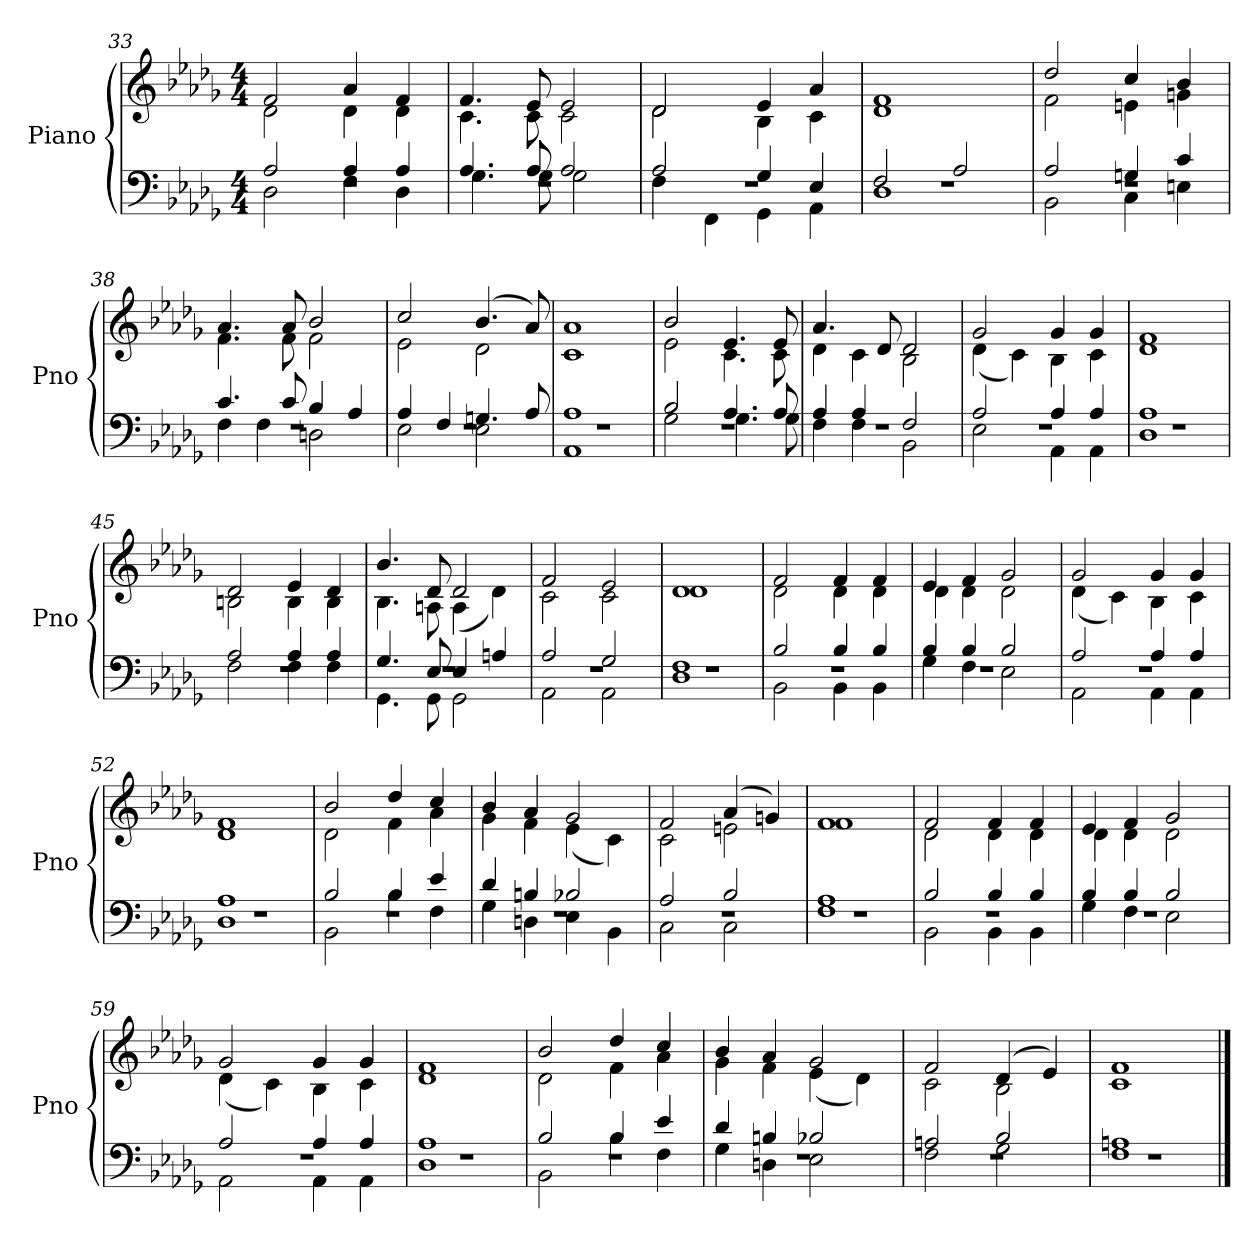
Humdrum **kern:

**kern	**kern
*part1	*part1
*staff2	*staff1
*I"Piano	*
*I'Pno	*
!!LO:LB:g=z
*clefF4	*clefG2
*k[b-e-a-d-g-]	*k[b-e-a-d-g-]
*D-:	*D-:
*M4/4	*M4/4
=33	=33
*^	*^
*	*^	*	*
1r	2A-/	2D-\	2f/	2d-\
.	4A-/	4F\	4a-/	4d-\
.	4A-/	4D-\	4f/	4d-\
=34	=34	=34	=34	=34
1r	4.A-/	4.G-\	4.f/	4.c\
.	8A-/	8G-\	8e-/	8c\
.	2A-/	2G-\	2e-/	2c\
=35	=35	=35	=35	=35
1r	2A-/	4F\	2d-/	2d-\
.	.	4FF\	.	.
.	4G-/	4GG-\	4e-/	4B-\
.	4E-/	4AA-\	4a-/	4c\
=36	=36	=36	=36	=36
1r	2F/	1D-	1f	1d-
.	2A-/	.	.	.
=37	=37	=37	=37	=37
1r	2A-/	2BB-\	2dd-/	2f\
.	4Gn/	4C\	4cc/	4en\
.	4c/	4En\	4b-/	4gn\
=38	=38	=38	=38	=38
1r	4.c/	4F\	4.a-/	4.f\
.	.	4F\	.	.
.	8c/	.	8a-/	8f\
.	4B-/	2Dn\	2b-/	2f\
.	4A-/	.	.	.
!!LO:LB:g=z	!!
=39	=39	=39	=39	=39
1r	4A-/	2E-\	2cc/	2e-\
.	4F/	.	.	.
.	4.Gn/	2E-\	(4.b-/	2d-\
.	8A-/	.	8a-/)	.
=40	=40	=40	=40	=40
1r	1A-	1AA-	1a-	1c
=41	=41	=41	=41	=41
1r	2B-/	2G-\	2b-/	2e-\
.	4.A-/	4.G-\	4.e-/	4.c\
.	8A-/	8G-\	8e-/	8c\
=42	=42	=42	=42	=42
1r	4A-/	4F\	4.a-/	4d-\
.	4A-/	4F\	.	4c\
.	.	.	8d-/	.
.	2F/	2BB-\	2d-/	2B-\
=43	=43	=43	=43	=43
1r	2A-/	2E-\	2g-/	(4d-\
.	.	.	.	4c\)
.	4A-/	4AA-\	4g-/	4B-\
.	4A-/	4AA-\	4g-/	4c\
=44	=44	=44	=44	=44
1r	1A-	1D-	1f	1d-
=45	=45	=45	=45	=45
1r	2A-/	2F\	2d-/	2Bn\
.	4A-/	4F\	4e-/	4B\
.	4A-/	4F\	4d-/	4B\
!!LO:LB:g=z	!!
=46	=46	=46	=46	=46
1r	4.G-/	4.GG-\	4.b-/	4.B-\
.	8E-/	8GG-\	8d-/	8An\
.	4E-/	2GG-\	2d-/	(4A\
.	4An/	.	.	4d-\)
=47	=47	=47	=47	=47
1r	2A-/	2AA-\	2f/	2c\
.	2G-/	2AA-\	2e-/	2c\
=48	=48	=48	=48	=48
1r	1F	1D-	1d-	1d-
!!LO:LB:g=z	!!
=49	=49	=49	=49	=49
1r	2B-/	2BB-\	2f/	2d-\
.	4B-/	4BB-\	4f/	4d-\
.	4B-/	4BB-\	4f/	4d-\
=50	=50	=50	=50	=50
1r	4B-/	4G-\	4e-/	4d-\
.	4B-/	4F\	4f/	4d-\
.	2B-/	2E-\	2g-/	2d-\
=51	=51	=51	=51	=51
1r	2A-/	2AA-\	2g-/	(4d-\
.	.	.	.	4c\)
.	4A-/	4AA-\	4g-/	4B-\
.	4A-/	4AA-\	4g-/	4c\
=52	=52	=52	=52	=52
1r	1A-	1D-	1f	1d-
=53	=53	=53	=53	=53
1r	2B-/	2BB-\	2b-/	2d-\
.	4B-/	4B-\	4dd-/	4f\
.	4e-/	4F\	4cc/	4a-\
=54	=54	=54	=54	=54
1r	4d-/	4G-\	4b-/	4g-\
.	4Bn/	4Dn\	4a-/	4f\
.	2B-X/	4E-\	2g-/	(4e-\
.	.	4BB-\	.	4c\)
=55	=55	=55	=55	=55
1r	2A-/	2C\	2f/	2c\
.	2B-/	2C\	(4a-/	2en\
.	.	.	4gn/)	.
!!LO:LB:g=z	!!
=56	=56	=56	=56	=56
1r	1A-	1F	1f	1f
=57	=57	=57	=57	=57
1r	2B-/	2BB-\	2f/	2d-\
.	4B-/	4BB-\	4f/	4d-\
.	4B-/	4BB-\	4f/	4d-\
=58	=58	=58	=58	=58
1r	4B-/	4G-\	4e-/	4d-\
.	4B-/	4F\	4f/	4d-\
.	2B-/	2E-\	2g-/	2d-\
=59	=59	=59	=59	=59
1r	2A-/	2AA-\	2g-/	(4d-\
.	.	.	.	4c\)
.	4A-/	4AA-\	4g-/	4B-\
.	4A-/	4AA-\	4g-/	4c\
=60	=60	=60	=60	=60
1r	1A-	1D-	1f	1d-
=61	=61	=61	=61	=61
1r	2B-/	2BB-\	2b-/	2d-\
.	4B-/	4B-\	4dd-/	4f\
.	4e-/	4F\	4cc/	4a-\
=62	=62	=62	=62	=62
1r	4d-/	4G-\	4b-/	4g-\
.	4Bn/	4Dn\	4a-/	4f\
.	2B-X/	2E-\	2g-/	(4e-\
.	.	.	.	4d-\)
!!LO:PB:g=z	!!
=63	=63	=63	=63	=63
1r	2An/	2F\	2f/	2c\
.	2B-/	2G-\	(4d-/	2B-\
.	.	.	4e-/)	.
=64	=64	=64	=64	=64
1r	1An	1F	1f	1c
*v	*v	*v	*	*
*	*v	*v
==	==
*-	*-
